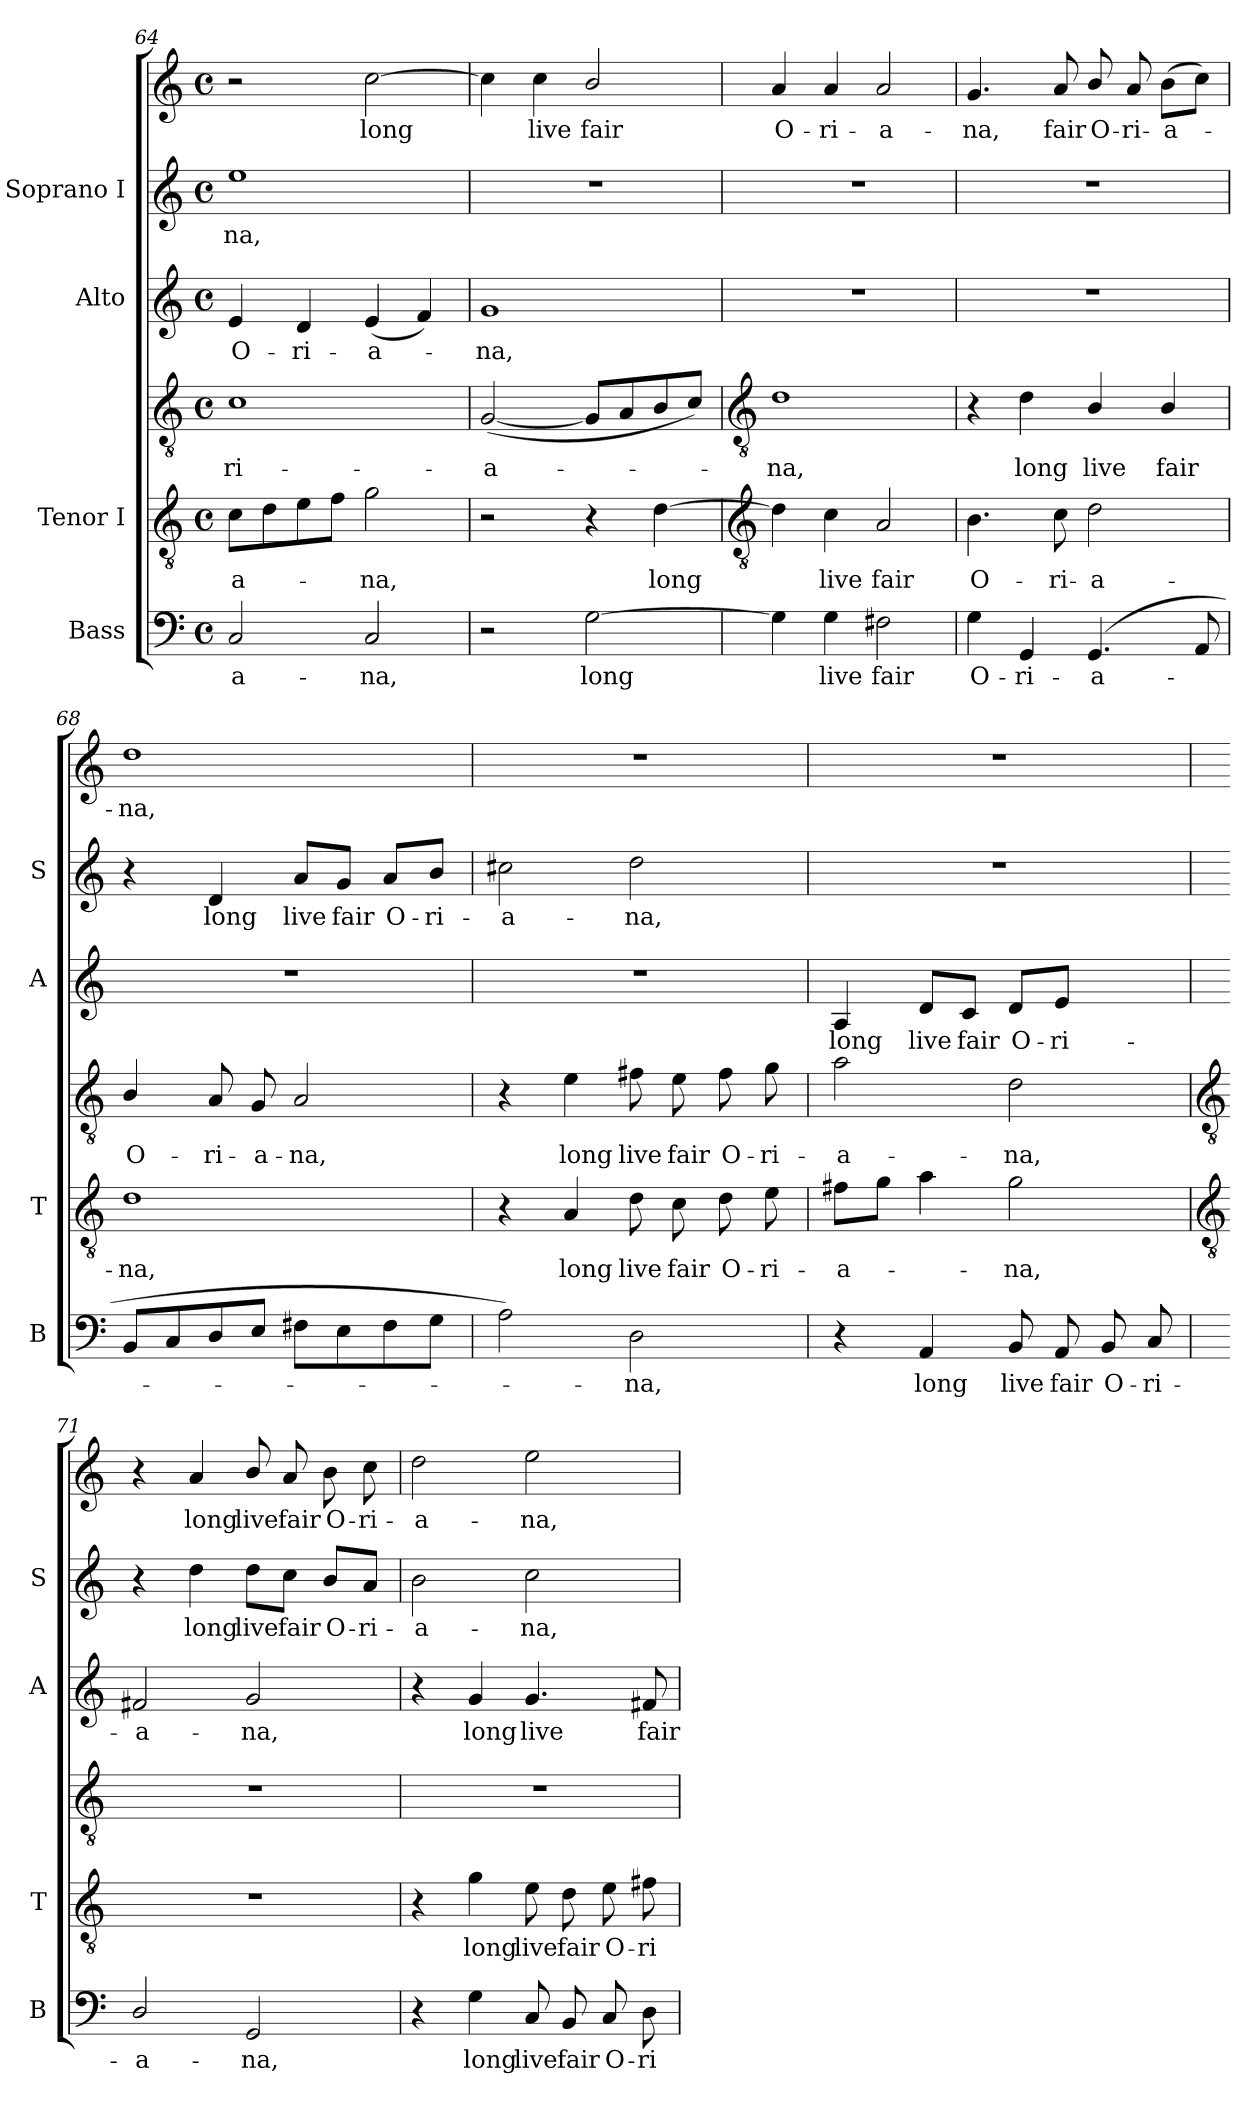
**kern	**text	**kern	**text	**kern	**text	**kern	**text	**kern	**text	**kern	**text
*part4	*part4	*part3	*part3	*part3	*part3	*part2	*part2	*part1	*part1	*part1	*part1
*staff6	*staff6	*staff5	*staff5	*staff4	*staff4	*staff3	*staff3	*staff2	*staff2	*staff1	*staff1
*I"Bass	*	*I"Tenor I	*	*	*	*I"Alto	*	*I"Soprano I	*	*	*
*I'B	*	*I'T	*	*	*	*I'A	*	*I'S	*	*	*
*clefF4	*	*clefGv2	*	*clefGv2	*	*clefG2	*	*clefG2	*	*clefG2	*
*k[]	*	*k[]	*	*k[]	*	*k[]	*	*k[]	*	*k[]	*
*C:	*	*C:	*	*C:	*	*C:	*	*C:	*	*C:	*
*M4/4	*	*M4/4	*	*M4/4	*	*M4/4	*	*M4/4	*	*M4/4	*
*met(c)	*	*met(c)	*	*met(c)	*	*met(c)	*	*met(c)	*	*met(c)	*
=64	=64	=64	=64	=64	=64	=64	=64	=64	=64	=64	=64
!	!LO:LY:b	!	!LO:LY:b	!	!LO:LY:b	!	!LO:LY:b	!	!LO:LY:b	!	!
2C	-a-	8cL	-a-	1c	-ri-	4e	O-	1ee	na,	2r	.
.	.	8d	.	.	.	.	.	.	.	.	.
!	!	!	!	!	!	!	!LO:LY:b	!	!	!	!
.	.	8e	.	.	.	4d	-ri-	.	.	.	.
.	.	8fJ	.	.	.	.	.	.	.	.	.
!	!LO:LY:b	!	!LO:LY:b	!	!	!	!LO:LY:b	!	!	!	!LO:LY:b
2C	-na,	2g	na,	.	.	(<4e	-a-	.	.	[2cc	long
.	.	.	.	.	.	4f)	.	.	.	.	.
=65	=65	=65	=65	=65	=65	=65	=65	=65	=65	=65	=65
!	!	!	!	!	!LO:LY:b	!	!LO:LY:b	!	!	!	!
2r	.	2r	.	(<[2G	a-	1g	na,	1r	.	4cc]	.
!	!	!	!	!	!	!	!	!	!	!	!LO:LY:b
.	.	.	.	.	.	.	.	.	.	4cc	live
!	!LO:LY:b	!	!	!	!	!	!	!	!	!	!LO:LY:b
[2G	long	4r	.	8GL]	.	.	.	.	.	2b/	fair
.	.	.	.	8A	.	.	.	.	.	.	.
!	!	!	!LO:LY:b	!	!	!	!	!	!	!	!
.	.	[4d	long	8B	.	.	.	.	.	.	.
.	.	.	.	8cJ)	.	.	.	.	.	.	.
!!LO:LB:g=z
=66	=66	=66	=66	=66	=66	=66	=66	=66	=66	=66	=66
*	*	*clefGv2	*	*clefGv2	*	*	*	*	*	*	*
!	!	!	!	!	!LO:LY:b	!	!	!	!	!	!LO:LY:b
4G]	.	4d]	.	1d	na,	1r	.	1r	.	4a	O-
!	!LO:LY:b	!	!LO:LY:b	!	!	!	!	!	!	!	!LO:LY:b
4G	live	4c	live	.	.	.	.	.	.	4a	-ri-
!	!LO:LY:b	!	!LO:LY:b	!	!	!	!	!	!	!	!LO:LY:b
2F#X	fair	2A	fair	.	.	.	.	.	.	2a	-a-
=67	=67	=67	=67	=67	=67	=67	=67	=67	=67	=67	=67
!	!LO:LY:b	!	!LO:LY:b	!	!	!	!	!	!	!	!LO:LY:b
4G	O-	4.B	O-	4r	.	1r	.	1r	.	4.g	-na,
!	!LO:LY:b	!	!	!	!LO:LY:b	!	!	!	!	!	!
4GG	-ri-	.	.	4d	long	.	.	.	.	.	.
!	!	!	!LO:LY:b	!	!	!	!	!	!	!	!LO:LY:b
.	.	8c	-ri-	.	.	.	.	.	.	8a	fair
!	!LO:LY:b	!	!LO:LY:b	!	!LO:LY:b	!	!	!	!	!	!LO:LY:b
(>4.GG	-a-	2d	-a-	4B/	live	.	.	.	.	8b/	O-
!	!	!	!	!	!	!	!	!	!	!	!LO:LY:b
.	.	.	.	.	.	.	.	.	.	8a	-ri-
!	!	!	!	!	!LO:LY:b	!	!	!	!	!	!LO:LY:b
.	.	.	.	4B/	fair	.	.	.	.	(>8bL	-a-
8AA	.	.	.	.	.	.	.	.	.	8ccJ)	.
=68	=68	=68	=68	=68	=68	=68	=68	=68	=68	=68	=68
!	!	!	!LO:LY:b	!	!LO:LY:b	!	!	!	!	!	!LO:LY:b
8BBL	.	1d	na,	4B/	-O-	1r	.	4r	.	1dd	na,
8C	.	.	.	.	.	.	.	.	.	.	.
!	!	!	!	!	!LO:LY:b	!	!	!	!LO:LY:b	!	!
8D	.	.	.	8A	-ri-	.	.	4d	long	.	.
!	!	!	!	!	!LO:LY:b	!	!	!	!	!	!
8EJ	.	.	.	8G	-a-	.	.	.	.	.	.
!	!	!	!	!	!LO:LY:b	!	!	!	!LO:LY:b	!	!
8F#XL	.	.	.	2A	-na,	.	.	8a/L	live	.	.
!	!	!	!	!	!	!	!	!	!LO:LY:b	!	!
8E	.	.	.	.	.	.	.	8g/J	fair	.	.
!	!	!	!	!	!	!	!	!	!LO:LY:b	!	!
8F#	.	.	.	.	.	.	.	8a/L	O-	.	.
!	!	!	!	!	!	!	!	!	!LO:LY:b	!	!
8GJ	.	.	.	.	.	.	.	8b/J	-ri-	.	.
=69	=69	=69	=69	=69	=69	=69	=69	=69	=69	=69	=69
!	!	!	!	!	!	!	!	!	!LO:LY:b	!	!
2A)	.	4r	.	4r	.	1r	.	2cc#X	-a-	1r	.
!	!	!	!LO:LY:b	!	!LO:LY:b	!	!	!	!	!	!
.	.	4A	-long	4e	long	.	.	.	.	.	.
!	!LO:LY:b	!	!LO:LY:b	!	!LO:LY:b	!	!	!	!LO:LY:b	!	!
2D	na,	8d	live	8f#X	live	.	.	2dd	-na,	.	.
!	!	!	!LO:LY:b	!	!LO:LY:b	!	!	!	!	!	!
.	.	8c	fair	8e	fair	.	.	.	.	.	.
!	!	!	!LO:LY:b	!	!LO:LY:b	!	!	!	!	!	!
.	.	8d	O-	8f#	O-	.	.	.	.	.	.
!	!	!	!LO:LY:b	!	!LO:LY:b	!	!	!	!	!	!
.	.	8e	-ri-	8g	-ri-	.	.	.	.	.	.
=70	=70	=70	=70	=70	=70	=70	=70	=70	=70	=70	=70
!	!	!	!LO:LY:b	!	!LO:LY:b	!	!LO:LY:b	!	!	!	!
4r	.	8f#XL	a-	2a	-a-	4A	long	1r	.	1r	.
.	.	8gJ	.	.	.	.	.	.	.	.	.
!	!LO:LY:b	!	!	!	!	!	!LO:LY:b	!	!	!	!
4AA	long	4a	.	.	.	8d/L	live	.	.	.	.
!	!	!	!	!	!	!	!LO:LY:b	!	!	!	!
.	.	.	.	.	.	8c/J	fair	.	.	.	.
!	!LO:LY:b	!	!LO:LY:b	!	!LO:LY:b	!	!LO:LY:b	!	!	!	!
8BB	live	2g	na,	2d	-na,	8d/L	O-	.	.	.	.
!	!LO:LY:b	!	!	!	!	!	!LO:LY:b	!	!	!	!
8AA	fair	.	.	.	.	8e/J	-ri-	.	.	.	.
!	!LO:LY:b	!	!	!	!	!	!	!	!	!	!
8BB	O-	.	.	.	.	4ryy	.	.	.	.	.
!	!LO:LY:b	!	!	!	!	!	!	!	!	!	!
8C	-ri-	.	.	.	.	.	.	.	.	.	.
!!LO:LB:g=z
=71	=71	=71	=71	=71	=71	=71	=71	=71	=71	=71	=71
*	*	*clefGv2	*	*clefGv2	*	*	*	*	*	*	*
!	!LO:LY:b	!	!	!	!	!	!LO:LY:b	!	!	!	!
2D/	-a-	1r	.	1r	.	2f#X	-a-	4r	.	4r	.
!	!	!	!	!	!	!	!	!	!LO:LY:b	!	!LO:LY:b
.	.	.	.	.	.	.	.	4dd	-long	4a	long
!	!LO:LY:b	!	!	!	!	!	!LO:LY:b	!	!LO:LY:b	!	!LO:LY:b
2GG	-na,	.	.	.	.	2g	-na,	8dd\L	live	8b/	live
!	!	!	!	!	!	!	!	!	!LO:LY:b	!	!LO:LY:b
.	.	.	.	.	.	.	.	8cc\J	fair	8a	fair
!	!	!	!	!	!	!	!	!	!LO:LY:b	!	!LO:LY:b
.	.	.	.	.	.	.	.	8b/L	O-	8b	O-
!	!	!	!	!	!	!	!	!	!LO:LY:b	!	!LO:LY:b
.	.	.	.	.	.	.	.	8a/J	-ri-	8cc	-ri-
=72	=72	=72	=72	=72	=72	=72	=72	=72	=72	=72	=72
!	!	!	!	!	!	!	!	!	!LO:LY:b	!	!LO:LY:b
4r	.	4r	.	1r	.	4r	.	2b	a-	2dd	-a-
!	!LO:LY:b	!	!LO:LY:b	!	!	!	!LO:LY:b	!	!	!	!
4G	long	4g	long	.	.	4g	long	.	.	.	.
!	!LO:LY:b	!	!LO:LY:b	!	!	!	!LO:LY:b	!	!LO:LY:b	!	!LO:LY:b
8C	live	8e	live	.	.	4.g	live	2cc	-na,	2ee	-na,
!	!LO:LY:b	!	!LO:LY:b	!	!	!	!	!	!	!	!
8BB	fair	8d	fair	.	.	.	.	.	.	.	.
!	!LO:LY:b	!	!LO:LY:b	!	!	!	!	!	!	!	!
8C	O-	8e	O-	.	.	.	.	.	.	.	.
!	!LO:LY:b	!	!LO:LY:b	!	!	!	!LO:LY:b	!	!	!	!
8D	-ri-	8f#X	-ri-	.	.	8f#X	fair	.	.	.	.
=	=	=	=	=	=	=	=	=	=	=	=
*-	*-	*-	*-	*-	*-	*-	*-	*-	*-	*-	*-
